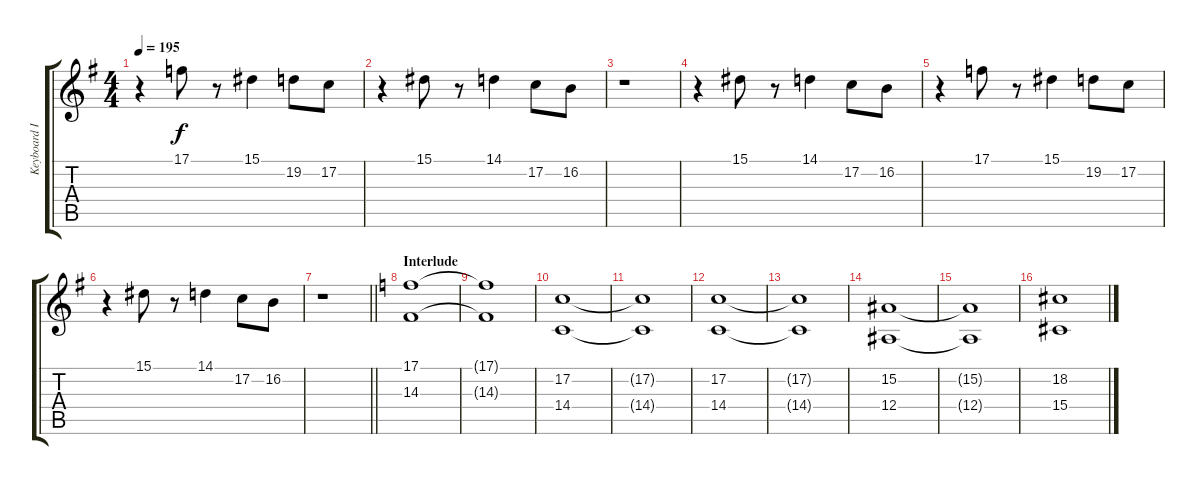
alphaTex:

\track ("Keyboard I" "Keyboard I") {instrument timpani}
\staff {score tabs}
\tuning (C4 G3 Eb3 Bb2 F2 C2) {hide}
\ts (4 4)
\tempo 195
\clef g2
\ks eminor
r.4{dy f} 17.1.8 r.8 15.1.4 19.2.8 17.2.8 |
r.4 15.1.8 r.8 14.1.4 17.2.8 16.2.8 |
r.1 |
r.4 15.1.8 r.8 14.1.4 17.2.8 16.2.8 |
r.4 17.1.8 r.8 15.1.4 19.2.8 17.2.8 |
r.4 15.1.8 r.8 14.1.4 17.2.8 16.2.8 |
\barLineRight lightlight
r.1 |
\section ("" "Interlude")
\ks aminor
(17.1 14.3).1 |
(17.1{t} 14.3{t}).1 |
(17.2 14.4).1 |
(17.2{t} 14.4{t}).1 |
(17.2 14.4).1 |
(17.2{t} 14.4{t}).1 |
(15.2 12.4).1 |
(15.2{t} 12.4{t}).1 |
(18.2 15.4).1
